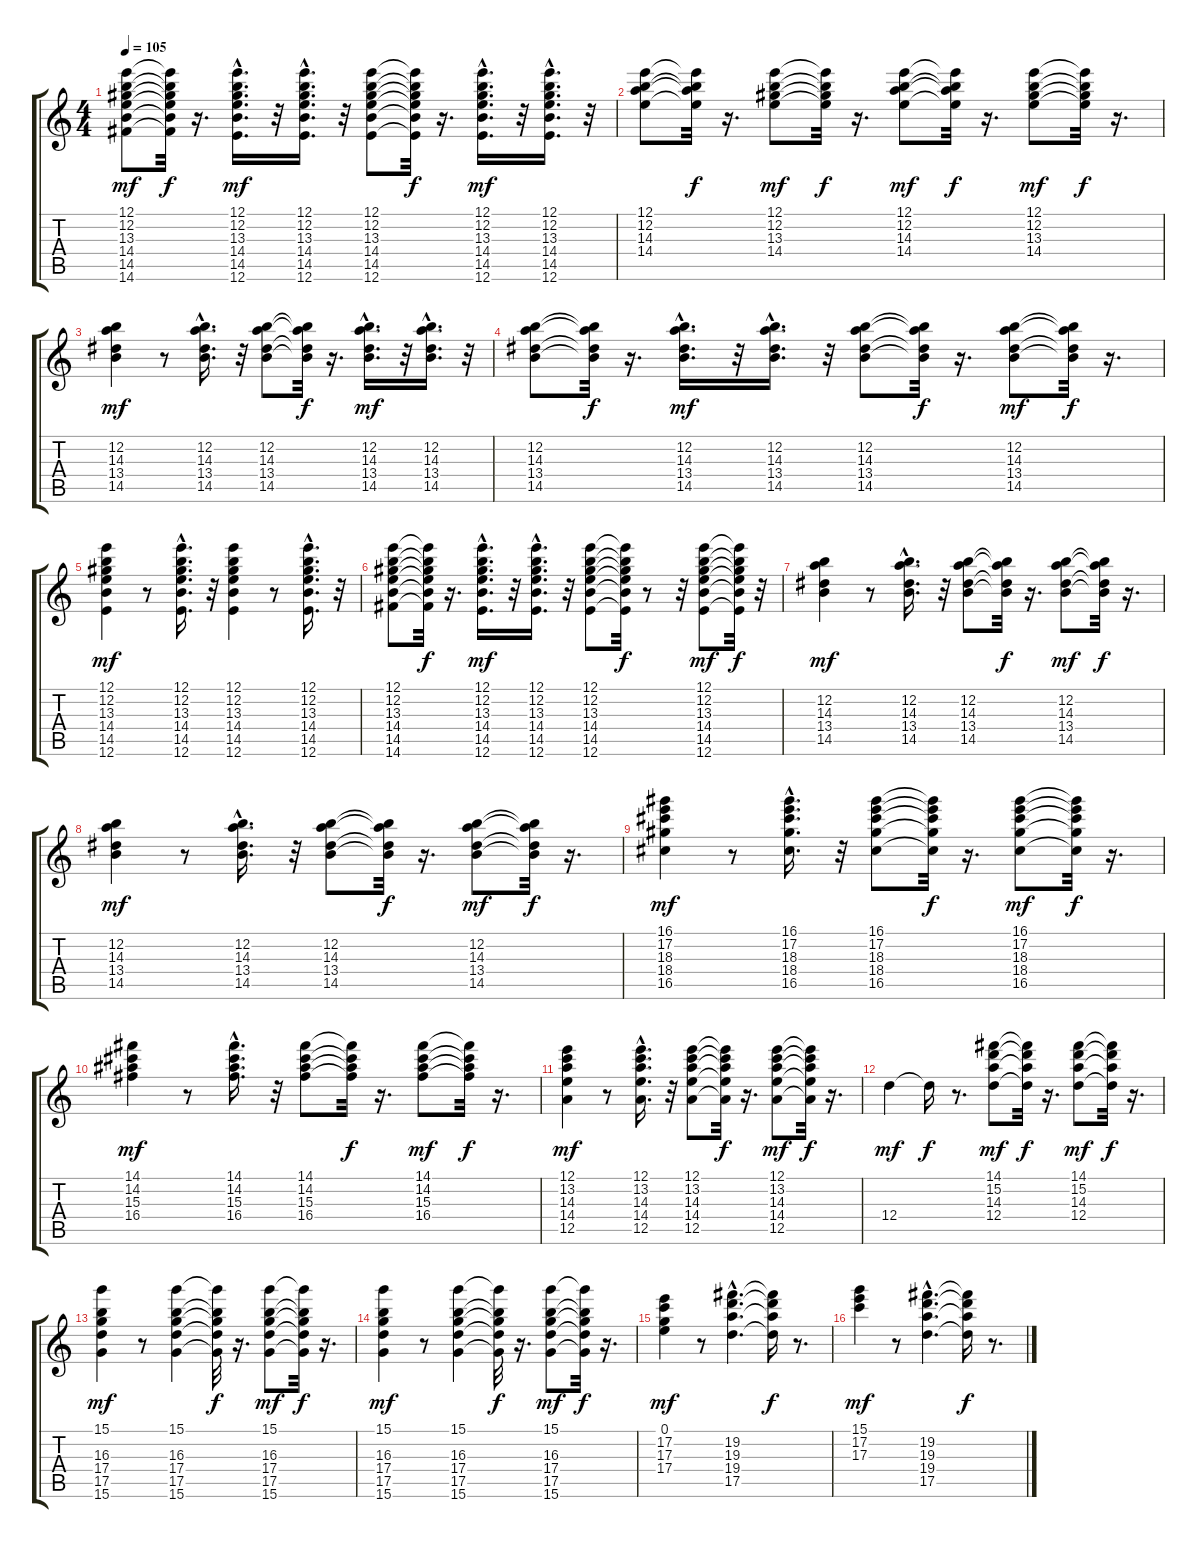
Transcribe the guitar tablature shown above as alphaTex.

\track "" {instrument acousticguitarnylon}
\staff {score tabs}
\tuning (E4 B3 G3 D3 A2 E2) {hide}
\ts (4 4)
\tempo 105
\clef g2
\ks c
(12.1 12.2 13.3 14.4 14.5 14.6).8{dy mf} (12.1{t} 12.2{t} 13.3{t} 14.4{t} 14.5{t} 14.6{t}).32{dy f} r.16{d} (12.1{hac} 12.2{hac} 13.3{hac} 14.4{hac} 14.5{hac} 12.6{hac}).16{d dy mf} r.32 (12.1{hac} 12.2{hac} 13.3{hac} 14.4{hac} 14.5{hac} 12.6{hac}).16{d} r.32 (12.1 12.2 13.3 14.4 14.5 12.6).8 (12.1{t} 12.2{t} 13.3{t} 14.4{t} 14.5{t} 12.6{t}).32{dy f} r.16{d} (12.1{hac} 12.2{hac} 13.3{hac} 14.4{hac} 14.5{hac} 12.6{hac}).16{d dy mf} r.32 (12.1{hac} 12.2{hac} 13.3{hac} 14.4{hac} 14.5{hac} 12.6{hac}).16{d} r.32 |
(12.1 12.2 14.3 14.4).8 (12.1{t} 12.2{t} 14.3{t} 14.4{t}).32{dy f} r.16{d} (12.1 12.2 13.3 14.4).8{dy mf} (12.1{t} 12.2{t} 13.3{t} 14.4{t}).32{dy f} r.16{d} (12.1 12.2 14.3 14.4).8{dy mf} (12.1{t} 12.2{t} 14.3{t} 14.4{t}).32{dy f} r.16{d} (12.1 12.2 13.3 14.4).8{dy mf} (12.1{t} 12.2{t} 13.3{t} 14.4{t}).32{dy f} r.16{d} |
(12.2 14.3 13.4 14.5).4{dy mf} r.8 (12.2{hac} 14.3{hac} 13.4{hac} 14.5{hac}).16{d} r.32 (12.2 14.3 13.4 14.5).8 (12.2{t} 14.3{t} 13.4{t} 14.5{t}).32{dy f} r.16{d} (12.2{hac} 14.3{hac} 13.4{hac} 14.5{hac}).16{d dy mf} r.32 (12.2{hac} 14.3{hac} 13.4{hac} 14.5{hac}).16{d} r.32 |
(12.2 14.3 13.4 14.5).8 (12.2{t} 14.3{t} 13.4{t} 14.5{t}).32{dy f} r.16{d} (12.2{hac} 14.3{hac} 13.4{hac} 14.5{hac}).16{d dy mf} r.32 (12.2{hac} 14.3{hac} 13.4{hac} 14.5{hac}).16{d} r.32 (12.2 14.3 13.4 14.5).8 (12.2{t} 14.3{t} 13.4{t} 14.5{t}).32{dy f} r.16{d} (12.2 14.3 13.4 14.5).8{dy mf} (12.2{t} 14.3{t} 13.4{t} 14.5{t}).32{dy f} r.16{d} |
(12.1 12.2 13.3 14.4 14.5 12.6).4{dy mf} r.8 (12.1{hac} 12.2{hac} 13.3{hac} 14.4{hac} 14.5{hac} 12.6{hac}).16{d} r.32 (12.1 12.2 13.3 14.4 14.5 12.6).4 r.8 (12.1{hac} 12.2{hac} 13.3{hac} 14.4{hac} 14.5{hac} 12.6{hac}).16{d} r.32 |
(12.1 12.2 13.3 14.4 14.5 14.6).8 (12.1{t} 12.2{t} 13.3{t} 14.4{t} 14.5{t} 14.6{t}).32{dy f} r.16{d} (12.1{hac} 12.2{hac} 13.3{hac} 14.4{hac} 14.5{hac} 12.6{hac}).16{d dy mf} r.32 (12.1{hac} 12.2{hac} 13.3{hac} 14.4{hac} 14.5{hac} 12.6{hac}).16{d} r.32 (12.1 12.2 13.3 14.4 14.5 12.6).8 (12.1{t} 12.2{t} 13.3{t} 14.4{t} 14.5{t} 12.6{t}).32{dy f} r.8 r.32 (12.1 12.2 13.3 14.4 14.5 12.6).8{dy mf} (12.1{t} 12.2{t} 13.3{t} 14.4{t} 14.5{t} 12.6{t}).32{dy f} r.32 |
(12.2 14.3 13.4 14.5).4{dy mf} r.8 (12.2{hac} 14.3{hac} 13.4{hac} 14.5{hac}).16{d} r.32 (12.2 14.3 13.4 14.5).8 (12.2{t} 14.3{t} 13.4{t} 14.5{t}).32{dy f} r.16{d} (12.2 14.3 13.4 14.5).8{dy mf} (12.2{t} 14.3{t} 13.4{t} 14.5{t}).32{dy f} r.16{d} |
(12.2 14.3 13.4 14.5).4{dy mf} r.8 (12.2{hac} 14.3{hac} 13.4{hac} 14.5{hac}).16{d} r.32 (12.2 14.3 13.4 14.5).8 (12.2{t} 14.3{t} 13.4{t} 14.5{t}).32{dy f} r.16{d} (12.2 14.3 13.4 14.5).8{dy mf} (12.2{t} 14.3{t} 13.4{t} 14.5{t}).32{dy f} r.16{d} |
(16.1 17.2 18.3 18.4 16.5).4{dy mf} r.8 (16.1{hac} 17.2{hac} 18.3{hac} 18.4{hac} 16.5{hac}).16{d} r.32 (16.1 17.2 18.3 18.4 16.5).8 (16.1{t} 17.2{t} 18.3{t} 18.4{t} 16.5{t}).32{dy f} r.16{d} (16.1 17.2 18.3 18.4 16.5).8{dy mf} (16.1{t} 17.2{t} 18.3{t} 18.4{t} 16.5{t}).32{dy f} r.16{d} |
(14.1 14.2 15.3 16.4).4{dy mf} r.8 (14.1{hac} 14.2{hac} 15.3{hac} 16.4{hac}).16{d} r.32 (14.1 14.2 15.3 16.4).8 (14.1{t} 14.2{t} 15.3{t} 16.4{t}).32{dy f} r.16{d} (14.1 14.2 15.3 16.4).8{dy mf} (14.1{t} 14.2{t} 15.3{t} 16.4{t}).32{dy f} r.16{d} |
(12.1 13.2 14.3 14.4 12.5).4{dy mf} r.8 (12.1{hac} 13.2{hac} 14.3{hac} 14.4{hac} 12.5{hac}).16{d} r.32 (12.1 13.2 14.3 14.4 12.5).8 (12.1{t} 13.2{t} 14.3{t} 14.4{t} 12.5{t}).32{dy f} r.16{d} (12.1 13.2 14.3 14.4 12.5).8{dy mf} (12.1{t} 13.2{t} 14.3{t} 14.4{t} 12.5{t}).32{dy f} r.16{d} |
12.4.4{dy mf} 12.4{t}.16{dy f} r.8{d} (14.1 15.2 14.3 12.4).8{dy mf} (14.1{t} 15.2{t} 14.3{t} 12.4{t}).32{dy f} r.16{d} (14.1 15.2 14.3 12.4).8{dy mf} (14.1{t} 15.2{t} 14.3{t} 12.4{t}).32{dy f} r.16{d} |
(15.1 16.3 17.4 17.5 15.6).4{dy mf} r.8 (15.1 16.3 17.4 17.5 15.6).4 (15.1{t} 16.3{t} 17.4{t} 17.5{t} 15.6{t}).32{dy f} r.16{d} (15.1 16.3 17.4 17.5 15.6).8{dy mf} (15.1{t} 16.3{t} 17.4{t} 17.5{t} 15.6{t}).32{dy f} r.16{d} |
(15.1 16.3 17.4 17.5 15.6).4{dy mf} r.8 (15.1 16.3 17.4 17.5 15.6).4 (15.1{t} 16.3{t} 17.4{t} 17.5{t} 15.6{t}).32{dy f} r.16{d} (15.1 16.3 17.4 17.5 15.6).8{dy mf} (15.1{t} 16.3{t} 17.4{t} 17.5{t} 15.6{t}).32{dy f} r.16{d} |
(0.1 17.2 17.3 17.4).4{dy mf} r.8 (19.2{hac} 19.3{hac} 19.4{hac} 17.5{hac}).4{d} (19.2{t} 19.3{t} 19.4{t} 17.5{t}).16{dy f} r.8{d} |
(15.1 17.2 17.3).4{dy mf} r.8 (19.2{hac} 19.3{hac} 19.4{hac} 17.5{hac}).4{d} (19.2{t} 19.3{t} 19.4{t} 17.5{t}).16{dy f} r.8{d}
